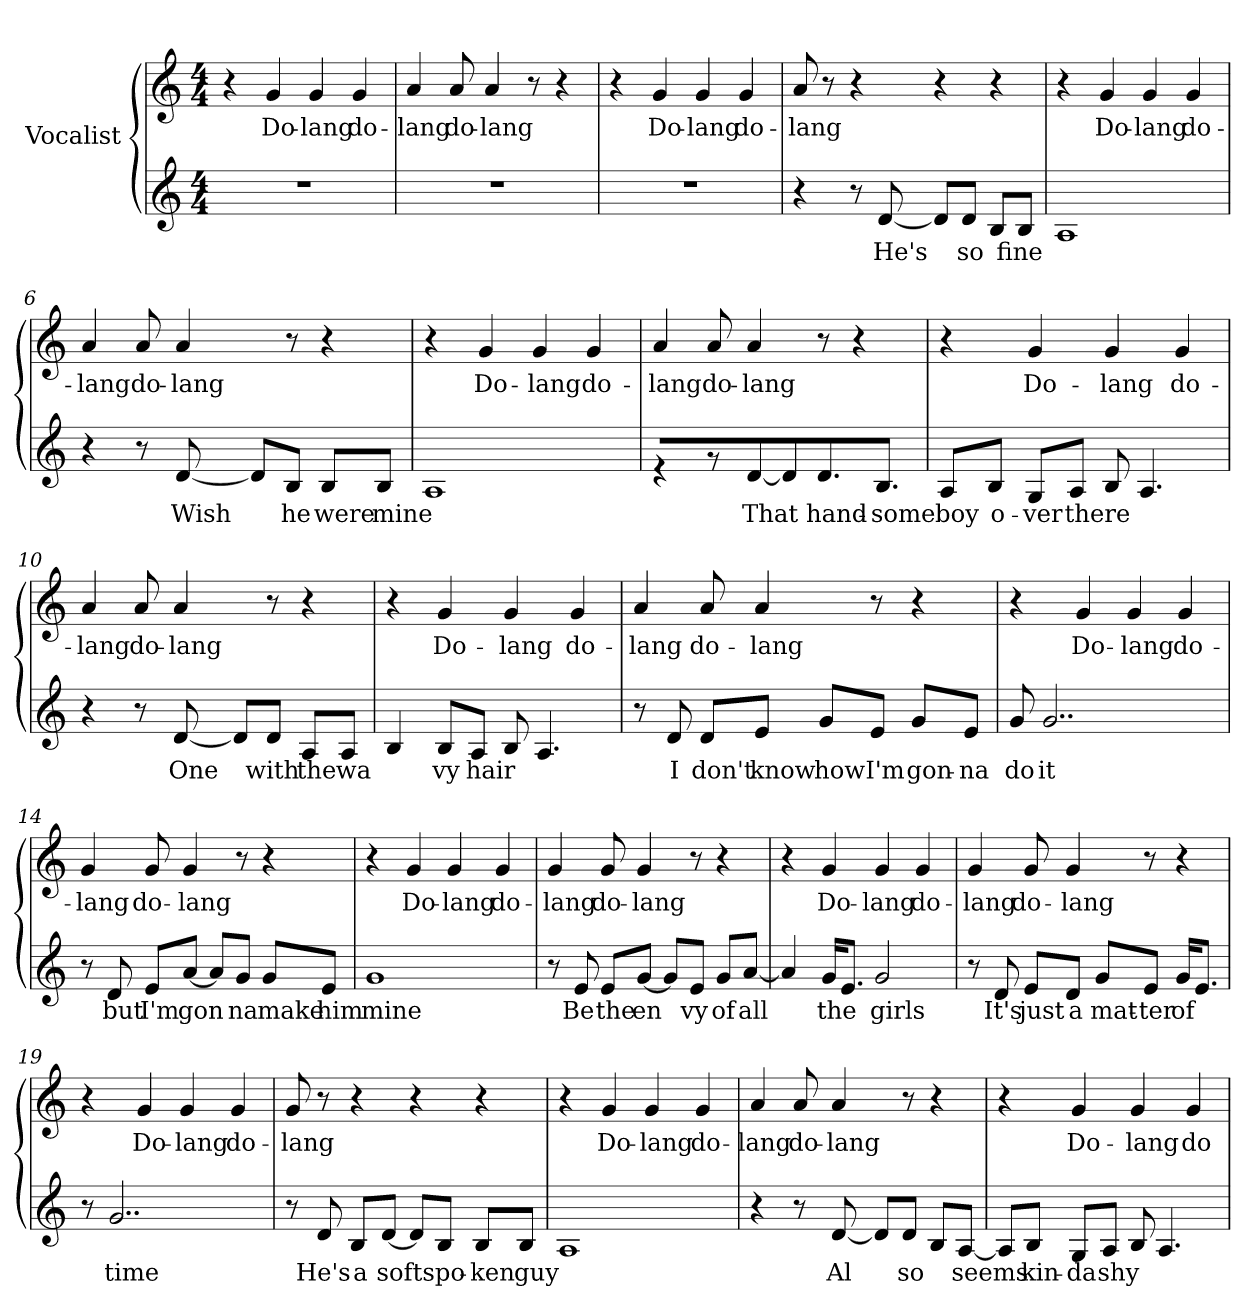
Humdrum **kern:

**kern	**text	**kern	**text
*part1	*part1	*part1	*part1
*staff2	*staff2	*staff1	*staff1
*I"Vocalist	*	*	*
*clefG2	*	*clefG2	*
*M4/4	*	*M4/4	*
=1	=1	=1	=1
1r	.	4r	.
.	.	4g	Do-
.	.	4g	-lang
.	.	4g	do-
=2	=2	=2	=2
1r	.	4a	-lang
.	.	8a	do-
.	.	4a	-lang
.	.	8r	.
.	.	4r	.
=3	=3	=3	=3
1r	.	4r	.
.	.	4g	Do-
.	.	4g	-lang
.	.	4g	do-
=4	=4	=4	=4
4r	.	8a	-lang
.	.	8r	.
8r	.	4r	.
[8d	He's	.	.
8d/L]	_	4r	.
8d/J	so	.	.
8B/L	_	4r	.
8B/J	fine	.	.
=5	=5	=5	=5
1A	_	4r	.
.	.	4g	Do-
.	.	4g	-lang
.	.	4g	do-
=6	=6	=6	=6
4r	.	4a	-lang
8r	.	8a	do-
[8d	Wish	4a	-lang
8d/L]	_	.	.
8B/J	he	8r	.
8B/L	were	4r	.
8B/J	mine	.	.
=7	=7	=7	=7
1A	_	4r	.
.	.	4g	Do-
.	.	4g	-lang
.	.	4g	do-
=8	=8	=8	=8
4r	.	4a	-lang
8r	.	8a	do-
[8d	That	4a	-lang
8d/L]	_	.	.
8.d/J	hand-	8r	.
.	.	4r	.
8.BJ	-some	.	.
=9	=9	=9	=9
8A/L	boy	4r	.
8B/J	o-	.	.
8G/L	-ver	4g	Do-
8A/J	there	.	.
8B	_	4g	-lang
4.A	_	.	.
.	.	4g	do-
=10	=10	=10	=10
4r	.	4a	-lang
8r	.	8a	do-
[8d	One	4a	-lang
8d/L]	_	.	.
8d/J	with	8r	.
8A/L	the	4r	.
8A/J	wa-	.	.
=11	=11	=11	=11
4B	_	4r	.
8B/L	-vy	4g	Do-
8A/J	hair	.	.
8B	_	4g	-lang
4.A	_	.	.
.	.	4g	do-
=12	=12	=12	=12
8r	.	4a	-lang
8d	I	.	.
8d/L	don't	8a	do-
8e/J	know	4a	-lang
8g/L	how	.	.
8e/J	I'm	8r	.
8g/L	gon-	4r	.
8e/J	-na	.	.
=13	=13	=13	=13
8g	do	4r	.
2..g	it	.	.
.	.	4g	Do-
.	.	4g	-lang
.	.	4g	do-
=14	=14	=14	=14
8r	.	4g	-lang
8d	but	.	.
8e/L	I'm	8g	do-
[8a/J	gon-	4g	-lang
8a/L]	_	.	.
8g/J	-na	8r	.
8g/L	make	4r	.
8e/J	him	.	.
=15	=15	=15	=15
1g	mine	4r	.
.	.	4g	Do-
.	.	4g	-lang
.	.	4g	do-
=16	=16	=16	=16
8r	.	4g	-lang
8e	Be	.	.
8e/L	the	8g	do-
[8g/J	en-	4g	-lang
8g/L]	_	.	.
8e/J	-vy	8r	.
8g/L	of	4r	.
[8a/J	all	.	.
=17	=17	=17	=17
4a]	_	4r	.
16g/KL	the	4g	Do-
8.e/J	_	.	.
2g	girls	4g	-lang
.	.	4g	do-
=18	=18	=18	=18
8r	.	4g	-lang
8d	It's	.	.
8e/L	just	8g	do-
8d/J	a	4g	-lang
8g/L	mat-	.	.
8e/J	-ter	8r	.
16g/KL	of	4r	.
8.e/J	_	.	.
=19	=19	=19	=19
8r	.	4r	.
2..g	time	.	.
.	.	4g	Do-
.	.	4g	-lang
.	.	4g	do-
=20	=20	=20	=20
8r	.	8g	-lang
8d	He's	8r	.
8B/L	a	4r	.
[8d/J	soft	.	.
8d/L]	_	4r	.
8B/J	spo-	.	.
8B/L	-ken	4r	.
8B/J	guy	.	.
=21	=21	=21	=21
1A	_	4r	.
.	.	4g	Do-
.	.	4g	-lang
.	.	4g	do-
=22	=22	=22	=22
4r	.	4a	-lang
8r	.	8a	do-
[8d	Al-	4a	-lang
8d/L]	_	.	.
8d/J	-so	8r	.
8B/L	_	4r	.
[8A/J	seems	.	.
=23	=23	=23	=23
8A/L]	_	4r	.
8B/J	kin-	.	.
8G/L	-da	4g	Do-
8A/J	shy	.	.
8B	_	4g	-lang
4.A	_	.	.
.	.	4g	do-
=	=	=	=
*-	*-	*-	*-
